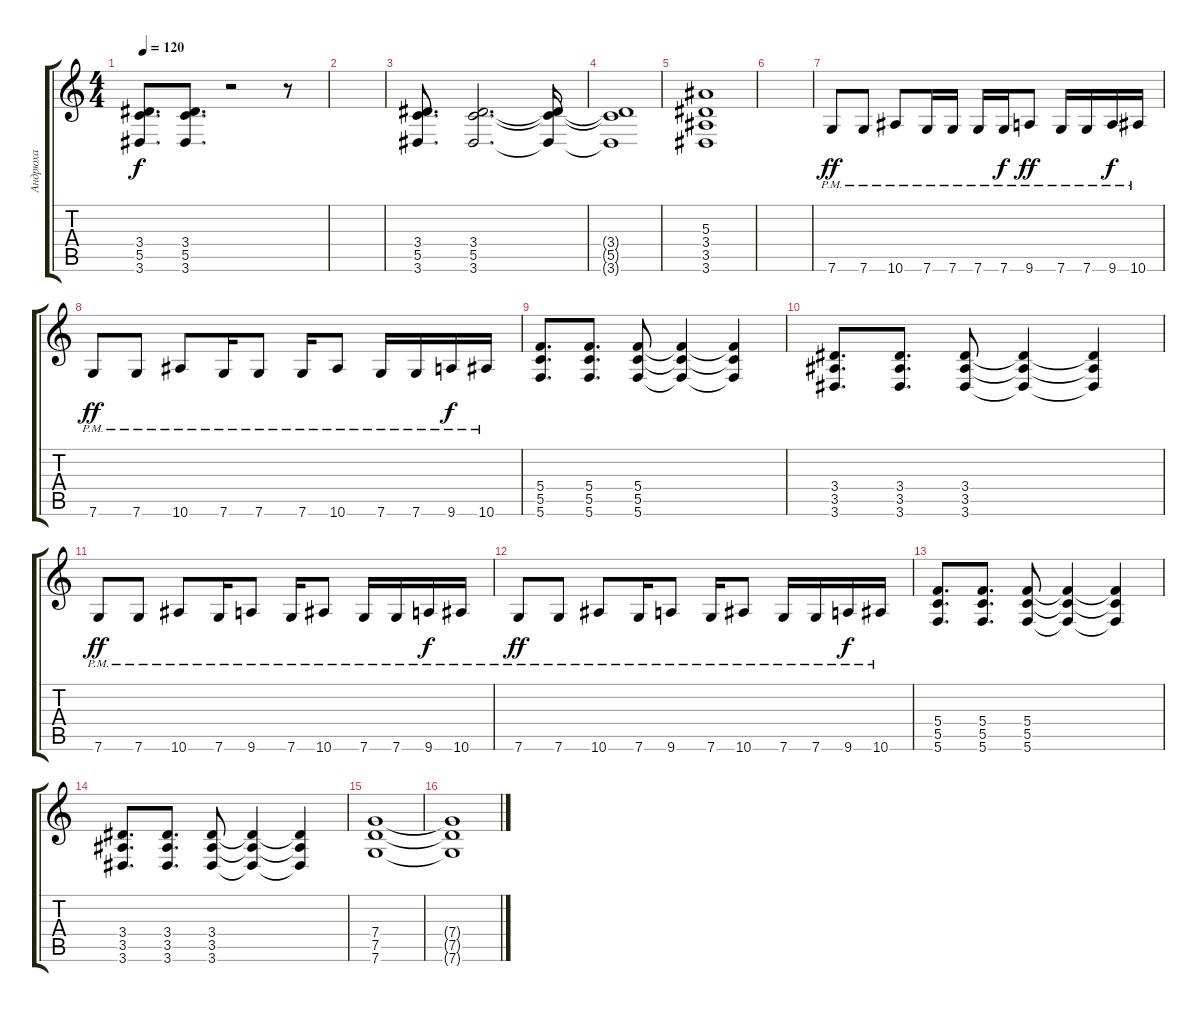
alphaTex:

\track ("Андрюха" "Андрюха") {instrument acousticguitarsteel}
\staff {score tabs}
\tuning (D4 A3 F3 C3 G2 C2) {hide}
\ts (4 4)
\tempo 120
\clef g2
\ks c
(3.4 5.5 3.6).8{d dy f} (3.4 5.5 3.6).8{d} r.2 r.8 |
|
(3.4 5.5 3.6).8{d} (3.4 5.5 3.6).2{d} (3.4{t} 5.5{t} 3.6{t}).16 |
(3.4{t} 5.5{t} 3.6{t}).1 |
(5.3 3.4 3.5 3.6).1 |
|
7.6{pm}.8{dy ff} 7.6{pm}.8 10.6{pm}.8 7.6{pm}.16 7.6{pm}.16 7.6{pm}.16 7.6{pm}.16{dy f} 9.6{pm}.8{dy ff} 7.6{pm}.16 7.6{pm}.16 9.6{pm}.16{dy f} 10.6{pm}.16 |
7.6{pm}.8{dy ff} 7.6{pm}.8 10.6{pm}.8 7.6{pm}.16 7.6{pm}.8 7.6{pm}.16 10.6{pm}.8 7.6{pm}.16 7.6{pm}.16 9.6{pm}.16{dy f} 10.6{pm}.16 |
(5.4 5.5 5.6).8{d} (5.4 5.5 5.6).8{d} (5.4 5.5 5.6).8 (5.4{t} 5.5{t} 5.6{t}).4 (5.4{t} 5.5{t} 5.6{t}).4 |
(3.4 3.5 3.6).8{d} (3.4 3.5 3.6).8{d} (3.4 3.5 3.6).8 (3.4{t} 3.5{t} 3.6{t}).4 (3.4{t} 3.5{t} 3.6{t}).4 |
7.6{pm}.8{dy ff} 7.6{pm}.8 10.6{pm}.8 7.6{pm}.16 9.6{pm}.8 7.6{pm}.16 10.6{pm}.8 7.6{pm}.16 7.6{pm}.16 9.6{pm}.16{dy f} 10.6{pm}.16 |
7.6{pm}.8{dy ff} 7.6{pm}.8 10.6{pm}.8 7.6{pm}.16 9.6{pm}.8 7.6{pm}.16 10.6{pm}.8 7.6{pm}.16 7.6{pm}.16 9.6{pm}.16{dy f} 10.6{pm}.16 |
(5.4 5.5 5.6).8{d} (5.4 5.5 5.6).8{d} (5.4 5.5 5.6).8 (5.4{t} 5.5{t} 5.6{t}).4 (5.4{t} 5.5{t} 5.6{t}).4 |
(3.4 3.5 3.6).8{d} (3.4 3.5 3.6).8{d} (3.4 3.5 3.6).8 (3.4{t} 3.5{t} 3.6{t}).4 (3.4{t} 3.5{t} 3.6{t}).4 |
(7.4 7.5 7.6).1 |
(7.4{t} 7.5{t} 7.6{t}).1
